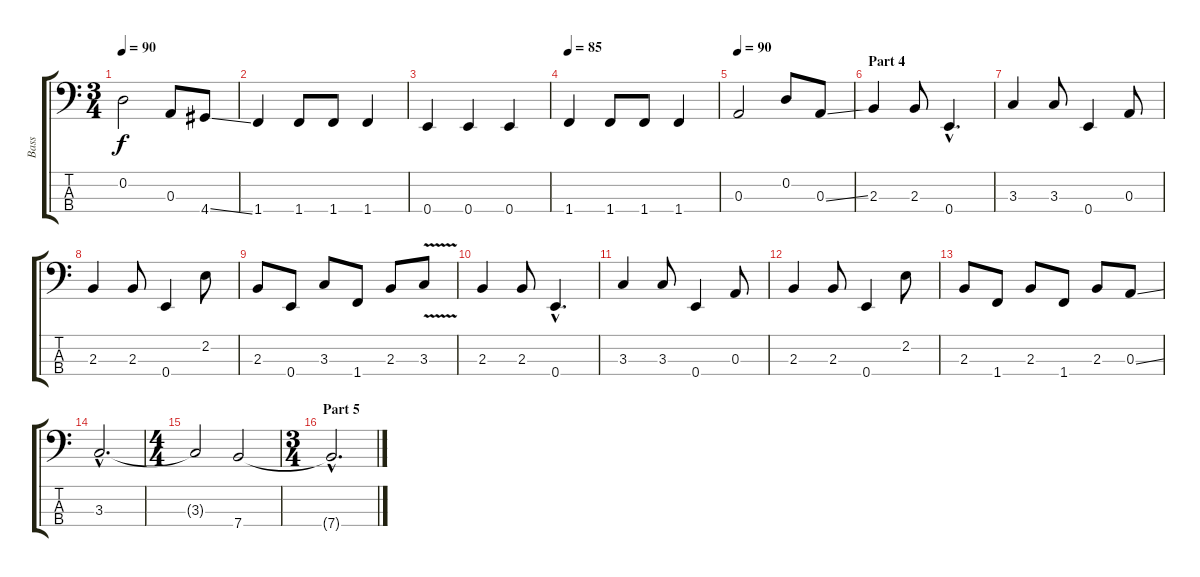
\track ("Bass" "Bass") {instrument electricbassfinger}
\staff {score tabs}
\tuning (G2 D2 A1 E1) {hide}
\ts (3 4)
\tempo 90
\clef f4
\ks c
0.2.2{dy f} 0.3.8 4.4{ss}.8 |
1.4.4 1.4.8 1.4.8 1.4.4 |
0.4.4 0.4.4 0.4.4 |
\tempo 85
1.4.4 1.4.8 1.4.8 1.4.4 |
\tempo 90
0.3.2 0.2.8 0.3{ss}.8 |
\section ("" "Part 4")
2.3.4 2.3.8 0.4{hac}.4{d} |
3.3.4 3.3.8 0.4.4 0.3.8 |
2.3.4 2.3.8 0.4.4 2.2.8 |
2.3.8 0.4.8 3.3.8 1.4.8 2.3.8 3.3{v}.8 |
2.3.4 2.3.8 0.4{hac}.4{d} |
3.3.4 3.3.8 0.4.4 0.3.8 |
2.3.4 2.3.8 0.4.4 2.2.8 |
2.3.8 1.4.8 2.3.8 1.4.8 2.3.8 0.3{ss}.8 |
3.3{hac}.2{d} |
\ts (4 4)
3.3{t}.2 7.4.2 |
\ts (3 4)
\section ("" "Part 5")
7.4{hac t}.2{d}
